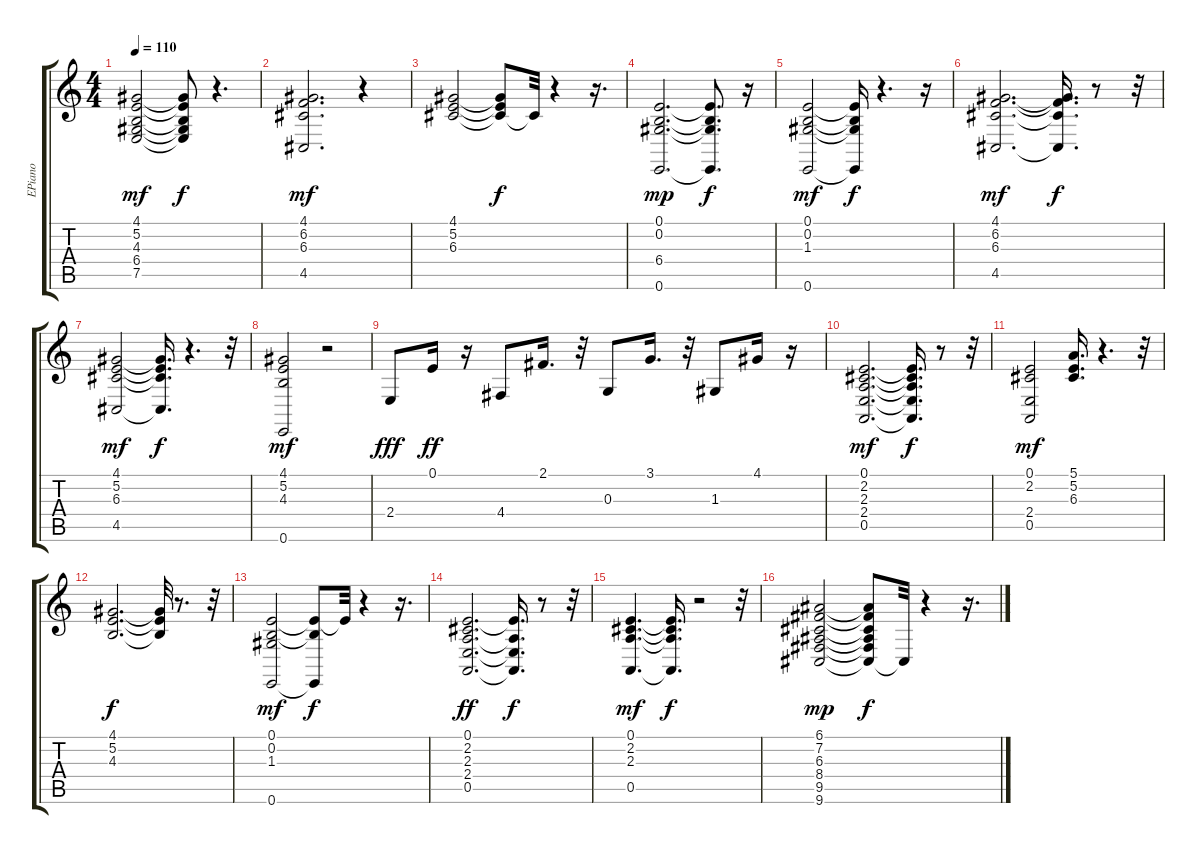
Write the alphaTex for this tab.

\track ("EPiano" "EPiano") {instrument electricpiano2}
\staff {score tabs}
\tuning (E4 B3 G3 D3 A2 E2) {hide}
\ts (4 4)
\tempo 110
\clef g2
\ks c
(4.1 5.2 4.3 6.4 7.5).2{dy mf} (4.1{t} 5.2{t} 4.3{t} 6.4{t} 7.5{t}).8{dy f} r.4{d} |
(4.1 6.2 6.3 4.5).2{d dy mf} r.4 |
(4.1 5.2 6.3).2 (4.1{t} 5.2{t} 6.3{t}).8{dy f} 6.3{t}.32 r.4 r.16{d} |
(0.1 0.2 6.4 0.6).2{d dy mp} (0.1{t} 0.2{t} 6.4{t} 0.6{t}).8{d dy f} r.16 |
(0.1 0.2 1.3 0.6).2{dy mf} (0.1{t} 0.2{t} 1.3{t} 0.6{t}).16{dy f} r.4{d} r.16 |
(4.1 6.2 6.3 4.5).2{d dy mf} (4.1{t} 6.2{t} 6.3{t} 4.5{t}).16{d dy f} r.8 r.32 |
(4.1 5.2 6.3 4.5).2{dy mf} (4.1{t} 5.2{t} 6.3{t} 4.5{t}).16{d dy f} r.4{d} r.32 |
(4.1 5.2 4.3 0.6).2{dy mf} r.2 |
2.4.8{dy fff} 0.1.16{dy ff} r.16 4.4.8 2.1.16{d} r.32 0.3.8 3.1.16{d} r.32 1.3.8 4.1.16 r.16 |
(0.1 2.2 2.3 2.4 0.5).2{d dy mf} (0.1{t} 2.2{t} 2.3{t} 2.4{t} 0.5{t}).16{d dy f} r.8 r.32 |
(0.1 2.2 2.4 0.5).2{dy mf} (5.1 5.2 6.3).16{d} r.4{d} r.32 |
(4.1 5.2 4.3).2{d dy f} (4.1{t} 5.2{t} 4.3{t}).32 r.8{d} r.32 |
(0.1 0.2 1.3 0.6).2{dy mf} (0.1{t} 0.2{t} 0.6{t}).8{dy f} 0.1{t}.32 r.4 r.16{d} |
(0.1 2.2 2.3 2.4 0.5).2{d dy ff} (0.1{t} 2.3{t} 2.4{t} 0.5{t}).16{d dy f} r.8 r.32 |
(0.1 2.2 2.3 0.5).4{d dy mf} (0.1{t} 2.2{t} 2.3{t} 0.5{t}).16{d dy f} r.2 r.32 |
(6.1 7.2 6.3 8.4 9.5 9.6).2{dy mp} (6.1{t} 7.2{t} 6.3{t} 8.4{t} 9.5{t} 9.6{t}).8{dy f} 9.6{t}.32 r.4 r.16{d}
